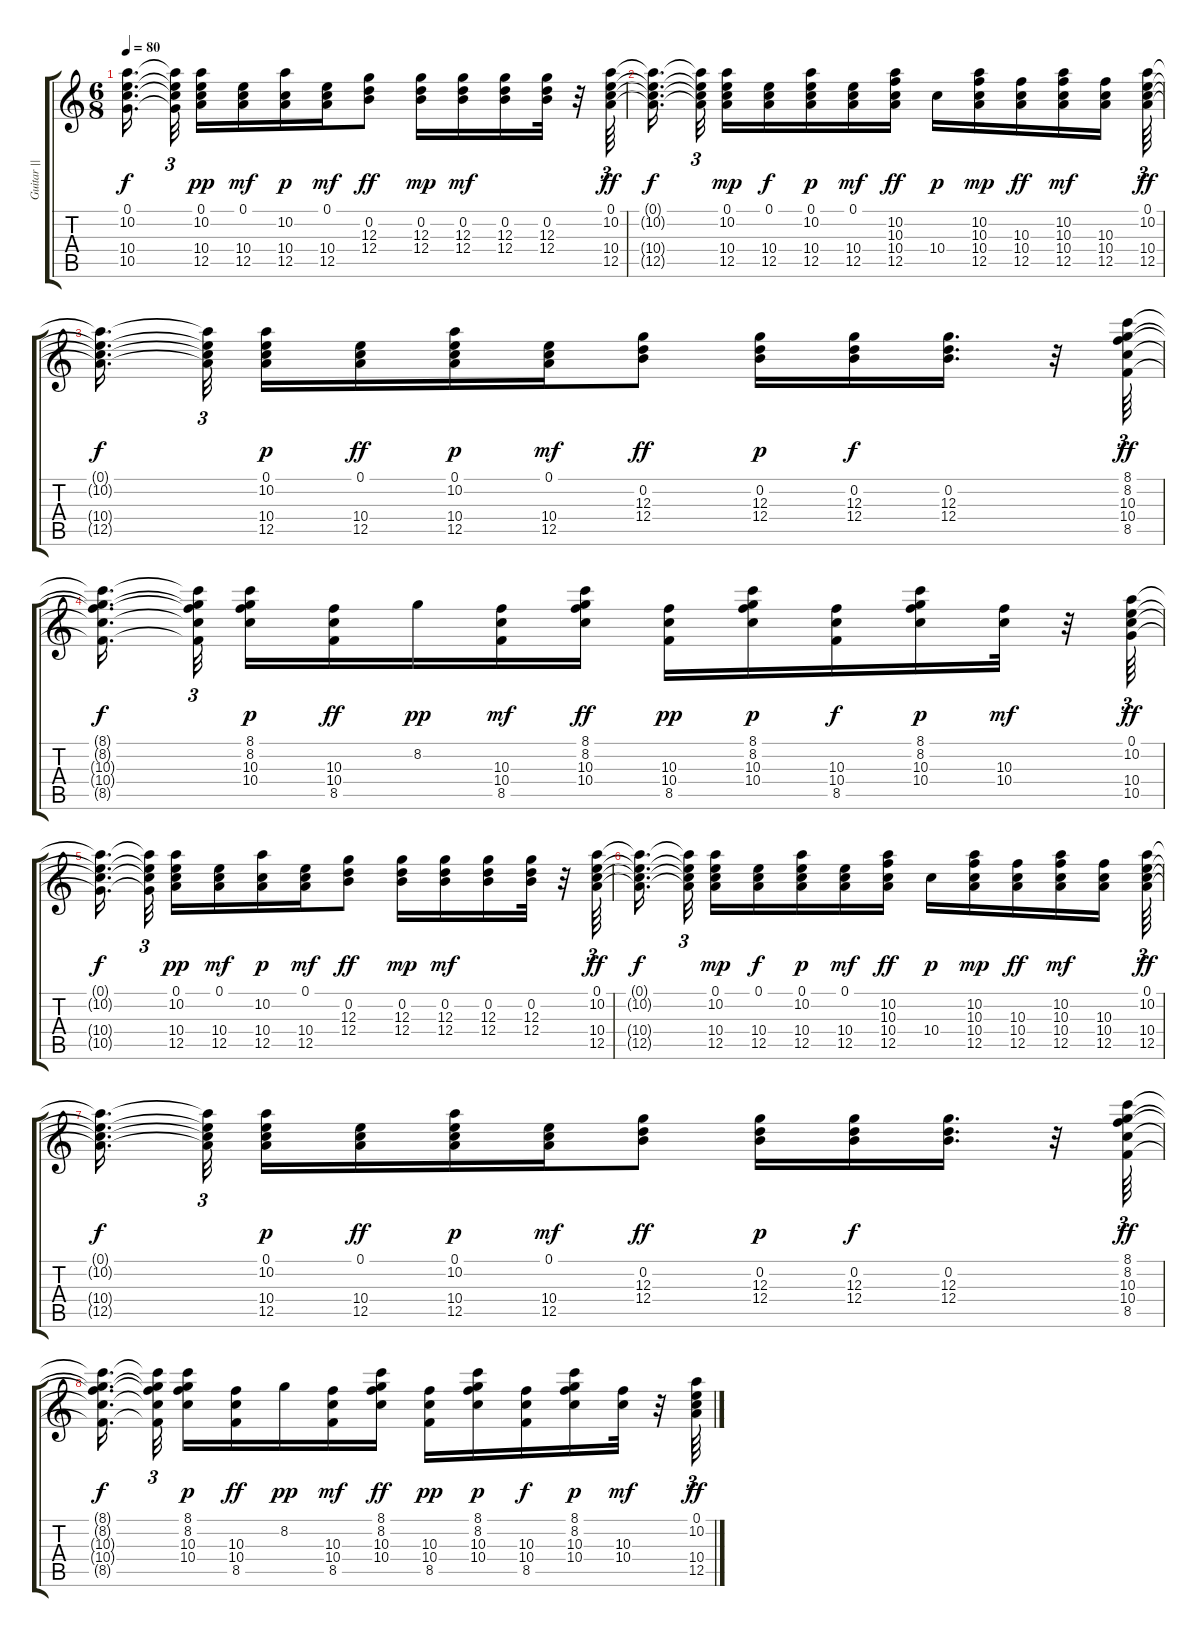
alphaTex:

\track ("Guitar ||" "Guitar ||") {instrument acousticguitarsteel}
\staff {score tabs}
\tuning (E4 B3 G3 D3 A2 E2) {hide}
\ts (6 8)
\tempo 80
\clef g2
\ks c
(0.1{t} 10.2{t} 10.4{t} 10.5{t}).16{d dy f beam splitsecondary} (0.1{t} 10.2{t} 10.4{t} 10.5{t}).32{tu (3 2) beam splitsecondary} (0.1 10.2 10.4 12.5).16{dy pp} (0.1 10.4 12.5).16{dy mf} (10.2 10.4 12.5).16{dy p} (0.1 10.4 12.5).16{dy mf} (0.2 12.3 12.4).8{dy ff} (0.2 12.3 12.4).16{dy mp} (0.2 12.3 12.4).16{dy mf} (0.2 12.3 12.4).16 (0.2 12.3 12.4).32 r.32 (0.1 10.2 10.4 12.5).64{tu (3 2) dy ff} |
(0.1{t} 10.2{t} 10.4{t} 12.5{t}).16{d dy f beam splitsecondary} (0.1{t} 10.2{t} 10.4{t} 12.5{t}).32{tu (3 2) beam splitsecondary} (0.1 10.2 10.4 12.5).16{dy mp} (0.1 10.4 12.5).16{dy f} (0.1 10.2 10.4 12.5).16{dy p} (0.1 10.4 12.5).16{dy mf} (10.2 10.3 10.4 12.5).16{dy ff} 10.4.16{dy p} (10.2 10.3 10.4 12.5).16{dy mp} (10.3 10.4 12.5).16{dy ff} (10.2 10.3 10.4 12.5).16{dy mf} (10.3 10.4 12.5).16{beam splitsecondary} (0.1 10.2 10.4 12.5).64{tu (3 2) dy ff} |
(0.1{t} 10.2{t} 10.4{t} 12.5{t}).16{d dy f beam splitsecondary} (0.1{t} 10.2{t} 10.4{t} 12.5{t}).32{tu (3 2) beam splitsecondary} (0.1 10.2 10.4 12.5).16{dy p} (0.1 10.4 12.5).16{dy ff} (0.1 10.2 10.4 12.5).16{dy p} (0.1 10.4 12.5).16{dy mf} (0.2 12.3 12.4).8{dy ff} (0.2 12.3 12.4).16{dy p} (0.2 12.3 12.4).16{dy f} (0.2 12.3 12.4).16{d} r.32 (8.1 8.2 10.3 10.4 8.5).64{tu (3 2) dy ff} |
(8.1{t} 8.2{t} 10.3{t} 10.4{t} 8.5{t}).16{d dy f beam splitsecondary} (8.1{t} 8.2{t} 10.3{t} 10.4{t} 8.5{t}).32{tu (3 2) beam splitsecondary} (8.1 8.2 10.3 10.4).16{dy p} (10.3 10.4 8.5).16{dy ff} 8.2.16{dy pp} (10.3 10.4 8.5).16{dy mf} (8.1 8.2 10.3 10.4).16{dy ff} (10.3 10.4 8.5).16{dy pp} (8.1 8.2 10.3 10.4).16{dy p} (10.3 10.4 8.5).16{dy f} (8.1 8.2 10.3 10.4).16{dy p} (10.3 10.4).32{dy mf} r.32 (0.1 10.2 10.4 10.5).64{tu (3 2) dy ff} |
(0.1{t} 10.2{t} 10.4{t} 10.5{t}).16{d dy f beam splitsecondary} (0.1{t} 10.2{t} 10.4{t} 10.5{t}).32{tu (3 2) beam splitsecondary} (0.1 10.2 10.4 12.5).16{dy pp} (0.1 10.4 12.5).16{dy mf} (10.2 10.4 12.5).16{dy p} (0.1 10.4 12.5).16{dy mf} (0.2 12.3 12.4).8{dy ff} (0.2 12.3 12.4).16{dy mp} (0.2 12.3 12.4).16{dy mf} (0.2 12.3 12.4).16 (0.2 12.3 12.4).32 r.32 (0.1 10.2 10.4 12.5).64{tu (3 2) dy ff} |
(0.1{t} 10.2{t} 10.4{t} 12.5{t}).16{d dy f beam splitsecondary} (0.1{t} 10.2{t} 10.4{t} 12.5{t}).32{tu (3 2) beam splitsecondary} (0.1 10.2 10.4 12.5).16{dy mp} (0.1 10.4 12.5).16{dy f} (0.1 10.2 10.4 12.5).16{dy p} (0.1 10.4 12.5).16{dy mf} (10.2 10.3 10.4 12.5).16{dy ff} 10.4.16{dy p} (10.2 10.3 10.4 12.5).16{dy mp} (10.3 10.4 12.5).16{dy ff} (10.2 10.3 10.4 12.5).16{dy mf} (10.3 10.4 12.5).16{beam splitsecondary} (0.1 10.2 10.4 12.5).64{tu (3 2) dy ff} |
(0.1{t} 10.2{t} 10.4{t} 12.5{t}).16{d dy f beam splitsecondary} (0.1{t} 10.2{t} 10.4{t} 12.5{t}).32{tu (3 2) beam splitsecondary} (0.1 10.2 10.4 12.5).16{dy p} (0.1 10.4 12.5).16{dy ff} (0.1 10.2 10.4 12.5).16{dy p} (0.1 10.4 12.5).16{dy mf} (0.2 12.3 12.4).8{dy ff} (0.2 12.3 12.4).16{dy p} (0.2 12.3 12.4).16{dy f} (0.2 12.3 12.4).16{d} r.32 (8.1 8.2 10.3 10.4 8.5).64{tu (3 2) dy ff} |
(8.1{t} 8.2{t} 10.3{t} 10.4{t} 8.5{t}).16{d dy f beam splitsecondary} (8.1{t} 8.2{t} 10.3{t} 10.4{t} 8.5{t}).32{tu (3 2) beam splitsecondary} (8.1 8.2 10.3 10.4).16{dy p} (10.3 10.4 8.5).16{dy ff} 8.2.16{dy pp} (10.3 10.4 8.5).16{dy mf} (8.1 8.2 10.3 10.4).16{dy ff} (10.3 10.4 8.5).16{dy pp} (8.1 8.2 10.3 10.4).16{dy p} (10.3 10.4 8.5).16{dy f} (8.1 8.2 10.3 10.4).16{dy p} (10.3 10.4).32{dy mf} r.32 (0.1 10.2 10.4 12.5).64{tu (3 2) dy ff}
